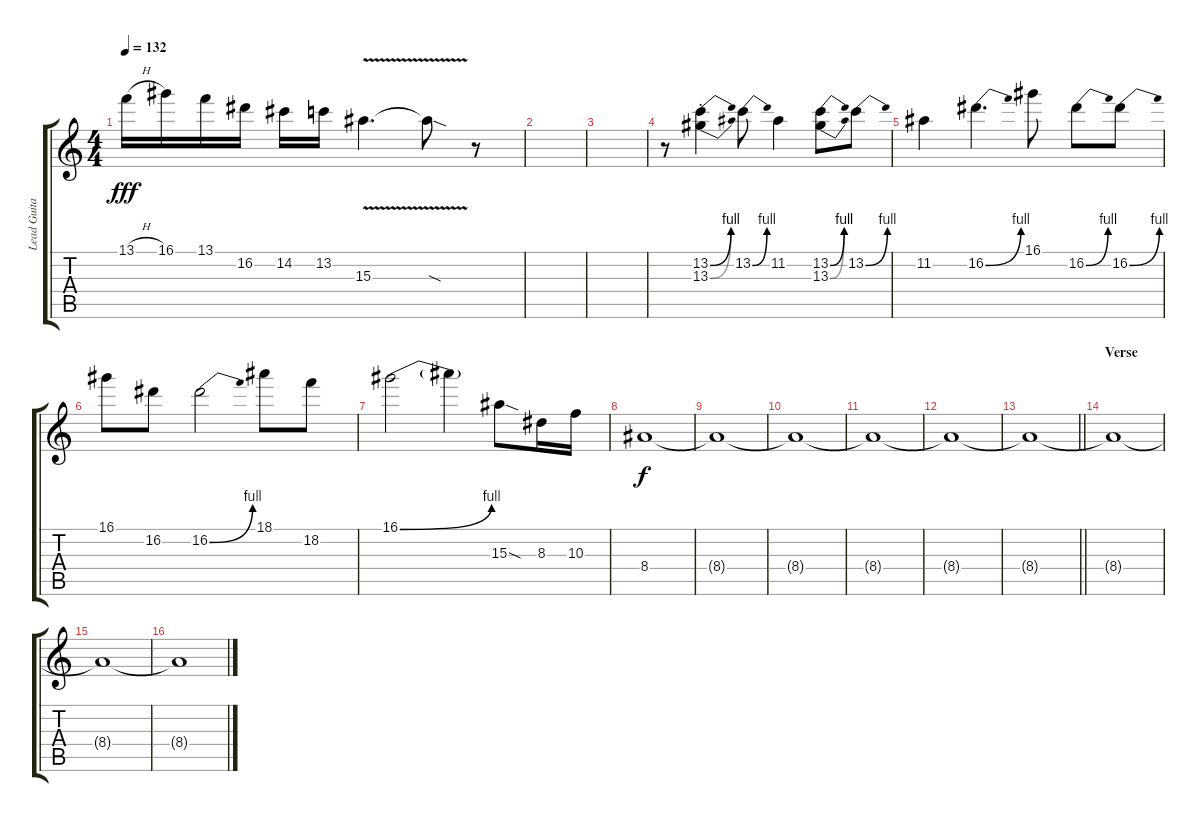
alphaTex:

\track ("Lead Guitar (Angus Young)" "Lead Guita") {instrument overdrivenguitar}
\staff {score tabs}
\tuning (E4 B3 G3 D3 A2 E2) {hide}
\ts (4 4)
\tempo 132
\clef g2
\ks c
13.1{h}.16{dy fff} 16.1.16 13.1.16 16.2.16 14.2.16 13.2.16 15.3{v}.4{d} 15.3{sod t}.8 r.8 |
|
|
r.8 (13.2{be (bend 0 0 60 4) st} 13.3{be (bend 0 0 60 4) st}).4 13.2{be (bend 0 0 60 4)}.8 11.2.4 (13.2{be (bend 0 0 60 4)} 13.3{be (bend 0 0 60 4)}).8 13.2{be (bend 0 0 60 4)}.8 |
11.2.4 16.2{be (bend 0 0 60 4)}.4{d} 16.1.8 16.2{be (bend 0 0 60 4)}.8 16.2{be (bend 0 0 60 4)}.8 |
16.1.8 16.2.8 16.2{be (bend 0 0 60 4)}.2 18.1.8 18.2.8 |
16.1{be (bend 0 0 60 4)}.2 16.1{t}.4 15.3{sod}.8 8.3.16 10.3.16 |
8.4.1{dy f} |
8.4{t}.1 |
8.4{t}.1 |
8.4{t}.1 |
8.4{t}.1 |
\barLineRight lightlight
8.4{t}.1 |
\section ("" "Verse")
8.4{t}.1 |
8.4{t}.1 |
8.4{t}.1
